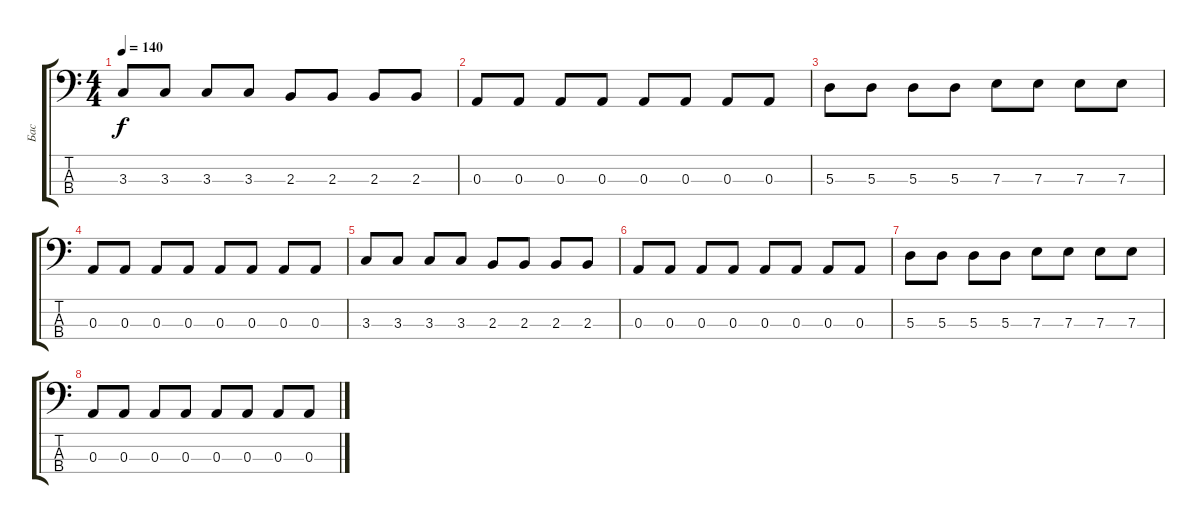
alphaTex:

\track ("Бас" "Бас") {instrument electricbassfinger}
\staff {score tabs}
\tuning (G2 D2 A1 E1) {hide}
\ts (4 4)
\tempo 140
\clef f4
\ks c
3.3.8{dy f} 3.3.8 3.3.8 3.3.8 2.3.8 2.3.8 2.3.8 2.3.8 |
0.3.8 0.3.8 0.3.8 0.3.8 0.3.8 0.3.8 0.3.8 0.3.8 |
5.3.8 5.3.8 5.3.8 5.3.8 7.3.8 7.3.8 7.3.8 7.3.8 |
0.3.8 0.3.8 0.3.8 0.3.8 0.3.8 0.3.8 0.3.8 0.3.8 |
3.3.8 3.3.8 3.3.8 3.3.8 2.3.8 2.3.8 2.3.8 2.3.8 |
0.3.8 0.3.8 0.3.8 0.3.8 0.3.8 0.3.8 0.3.8 0.3.8 |
5.3.8 5.3.8 5.3.8 5.3.8 7.3.8 7.3.8 7.3.8 7.3.8 |
0.3.8 0.3.8 0.3.8 0.3.8 0.3.8 0.3.8 0.3.8 0.3.8
